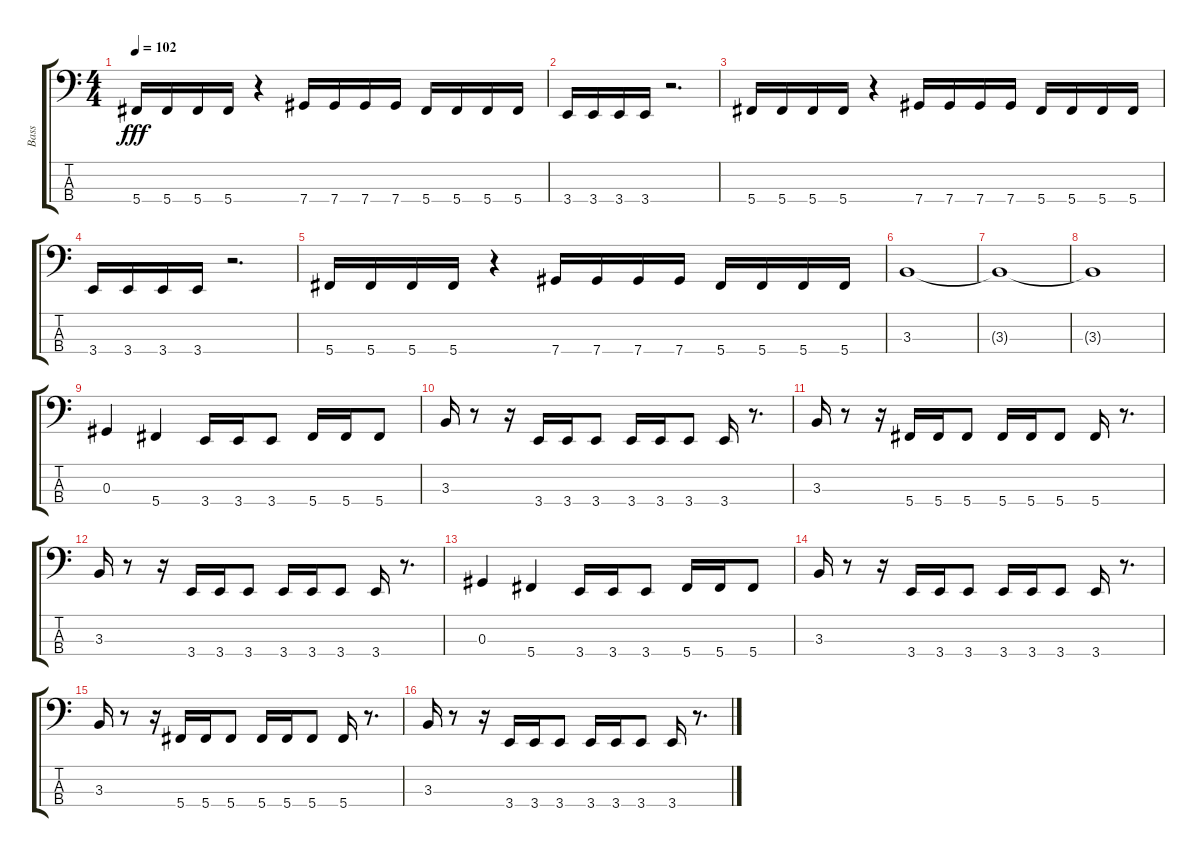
\track ("Bass " "Bass ") {instrument electricbasspick}
\staff {score tabs}
\tuning (Gb2 Db2 Ab1 Db1) {hide}
\ts (4 4)
\tempo 102
\clef f4
\ks c
5.4.16{dy fff} 5.4.16 5.4.16 5.4.16 r.4 7.4.16 7.4.16 7.4.16 7.4.16 5.4.16 5.4.16 5.4.16 5.4.16 |
3.4.16 3.4.16 3.4.16 3.4.16 r.2{d} |
5.4.16 5.4.16 5.4.16 5.4.16 r.4 7.4.16 7.4.16 7.4.16 7.4.16 5.4.16 5.4.16 5.4.16 5.4.16 |
3.4.16 3.4.16 3.4.16 3.4.16 r.2{d} |
5.4.16 5.4.16 5.4.16 5.4.16 r.4 7.4.16 7.4.16 7.4.16 7.4.16 5.4.16 5.4.16 5.4.16 5.4.16 |
3.3.1 |
3.3{t}.1 |
3.3{t}.1 |
0.3.4 5.4.4 3.4.16 3.4.16 3.4.8 5.4.16 5.4.16 5.4.8 |
3.3.16 r.8 r.16 3.4.16 3.4.16 3.4.8 3.4.16 3.4.16 3.4.8 3.4.16 r.8{d} |
3.3.16 r.8 r.16 5.4.16 5.4.16 5.4.8 5.4.16 5.4.16 5.4.8 5.4.16 r.8{d} |
3.3.16 r.8 r.16 3.4.16 3.4.16 3.4.8 3.4.16 3.4.16 3.4.8 3.4.16 r.8{d} |
0.3.4 5.4.4 3.4.16 3.4.16 3.4.8 5.4.16 5.4.16 5.4.8 |
3.3.16 r.8 r.16 3.4.16 3.4.16 3.4.8 3.4.16 3.4.16 3.4.8 3.4.16 r.8{d} |
3.3.16 r.8 r.16 5.4.16 5.4.16 5.4.8 5.4.16 5.4.16 5.4.8 5.4.16 r.8{d} |
3.3.16 r.8 r.16 3.4.16 3.4.16 3.4.8 3.4.16 3.4.16 3.4.8 3.4.16 r.8{d}
